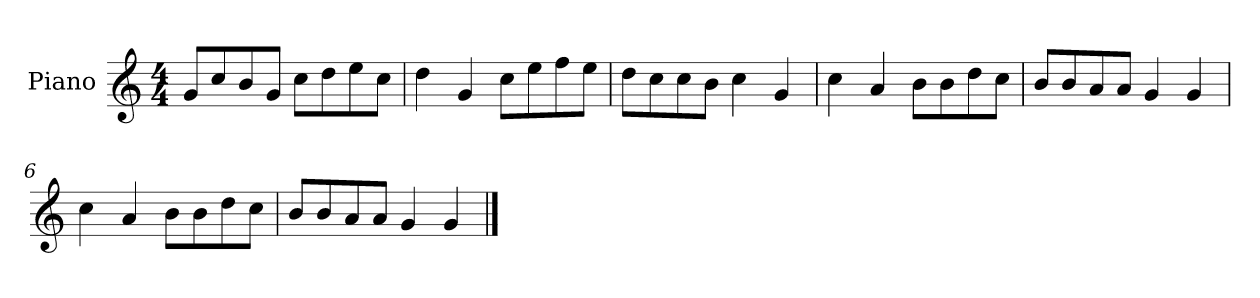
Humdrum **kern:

**kern
*part1
*staff1
*I"Piano
*I'P-no
*clefG2
*k[]
*M4/4
*MM90
=1
8g/L
8cc/
8b/
8g/J
8cc\L
8dd\
8ee\
8cc\J
=2
4dd\
4g/
8cc\L
8ee\
8ff\
8ee\J
=3
8dd\L
8cc\
8cc\
8b\J
4cc\
4g/
=4
4cc\
4a/
8b\L
8b\
8dd\
8cc\J
=5
8b/L
8b/
8a/
8a/J
4g/
4g/
=6
4cc\
4a/
8b\L
8b\
8dd\
8cc\J
!!LO:LB:g=z
=7
8b/L
8b/
8a/
8a/J
4g/
4g/
==
*-
